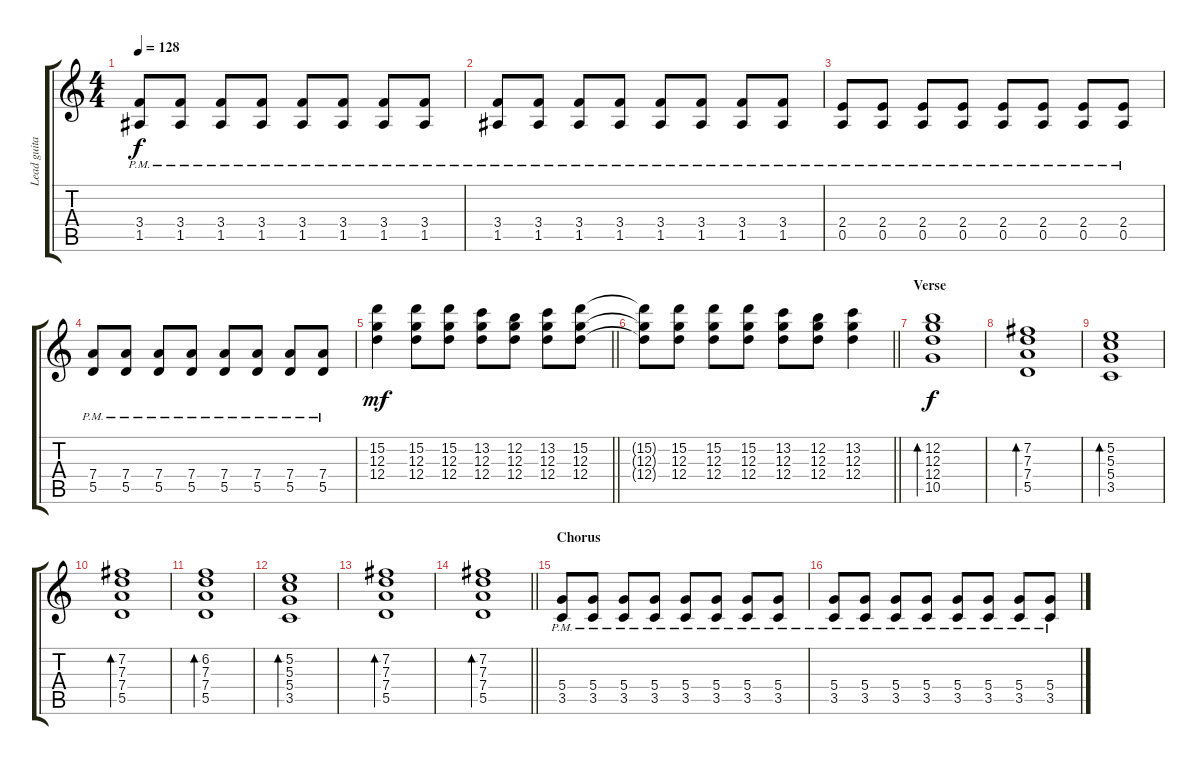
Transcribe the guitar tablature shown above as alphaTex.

\track ("Lead guitar" "Lead guita") {instrument electricguitarjazz}
\staff {score tabs}
\tuning (E4 B3 G3 D3 A2 E2) {hide}
\ts (4 4)
\tempo 128
\clef g2
\ks c
(3.4{pm} 1.5{pm}).8{dy f} (3.4{pm} 1.5{pm}).8 (3.4{pm} 1.5{pm}).8 (3.4{pm} 1.5{pm}).8 (3.4{pm} 1.5{pm}).8 (3.4{pm} 1.5{pm}).8 (3.4{pm} 1.5{pm}).8 (3.4{pm} 1.5{pm}).8 |
(3.4{pm} 1.5{pm}).8 (3.4{pm} 1.5{pm}).8 (3.4{pm} 1.5{pm}).8 (3.4{pm} 1.5{pm}).8 (3.4{pm} 1.5{pm}).8 (3.4{pm} 1.5{pm}).8 (3.4{pm} 1.5{pm}).8 (3.4{pm} 1.5{pm}).8 |
(2.4{pm} 0.5{pm}).8 (2.4{pm} 0.5{pm}).8 (2.4{pm} 0.5{pm}).8 (2.4{pm} 0.5{pm}).8 (2.4{pm} 0.5{pm}).8 (2.4{pm} 0.5{pm}).8 (2.4{pm} 0.5{pm}).8 (2.4{pm} 0.5{pm}).8 |
(7.4{pm} 5.5{pm}).8 (7.4{pm} 5.5{pm}).8 (7.4{pm} 5.5{pm}).8 (7.4{pm} 5.5{pm}).8 (7.4{pm} 5.5{pm}).8 (7.4{pm} 5.5{pm}).8 (7.4{pm} 5.5{pm}).8 (7.4{pm} 5.5{pm}).8 |
\barLineRight lightlight
(15.2 12.3 12.4).4{dy mf} (15.2 12.3 12.4).8 (15.2 12.3 12.4).8 (13.2 12.3 12.4).8 (12.2 12.3 12.4).8 (13.2 12.3 12.4).8 (15.2 12.3 12.4).8 |
\barLineRight lightlight
(15.2{t} 12.3{t} 12.4{t}).8 (15.2 12.3 12.4).8 (15.2 12.3 12.4).8 (15.2 12.3 12.4).8 (13.2 12.3 12.4).8 (12.2 12.3 12.4).8 (13.2 12.3 12.4).4 |
\section ("" "Verse")
(12.2 12.3 12.4 10.5).1{bd 60 dy f} |
(7.2 7.3 7.4 5.5).1{bd 60} |
(5.2 5.3 5.4 3.5).1{bd 60} |
(7.2 7.3 7.4 5.5).1{bd 60} |
(6.2 7.3 7.4 5.5).1{bd 60} |
(5.2 5.3 5.4 3.5).1{bd 60} |
(7.2 7.3 7.4 5.5).1{bd 60} |
\barLineRight lightlight
(7.2 7.3 7.4 5.5).1{bd 60} |
\section ("" "Chorus")
(5.4{pm} 3.5{pm}).8 (5.4{pm} 3.5{pm}).8 (5.4{pm} 3.5{pm}).8 (5.4{pm} 3.5{pm}).8 (5.4{pm} 3.5{pm}).8 (5.4{pm} 3.5{pm}).8 (5.4{pm} 3.5{pm}).8 (5.4{pm} 3.5{pm}).8 |
(5.4{pm} 3.5{pm}).8 (5.4{pm} 3.5{pm}).8 (5.4{pm} 3.5{pm}).8 (5.4{pm} 3.5{pm}).8 (5.4{pm} 3.5{pm}).8 (5.4{pm} 3.5{pm}).8 (5.4{pm} 3.5{pm}).8 (5.4{pm} 3.5{pm}).8
